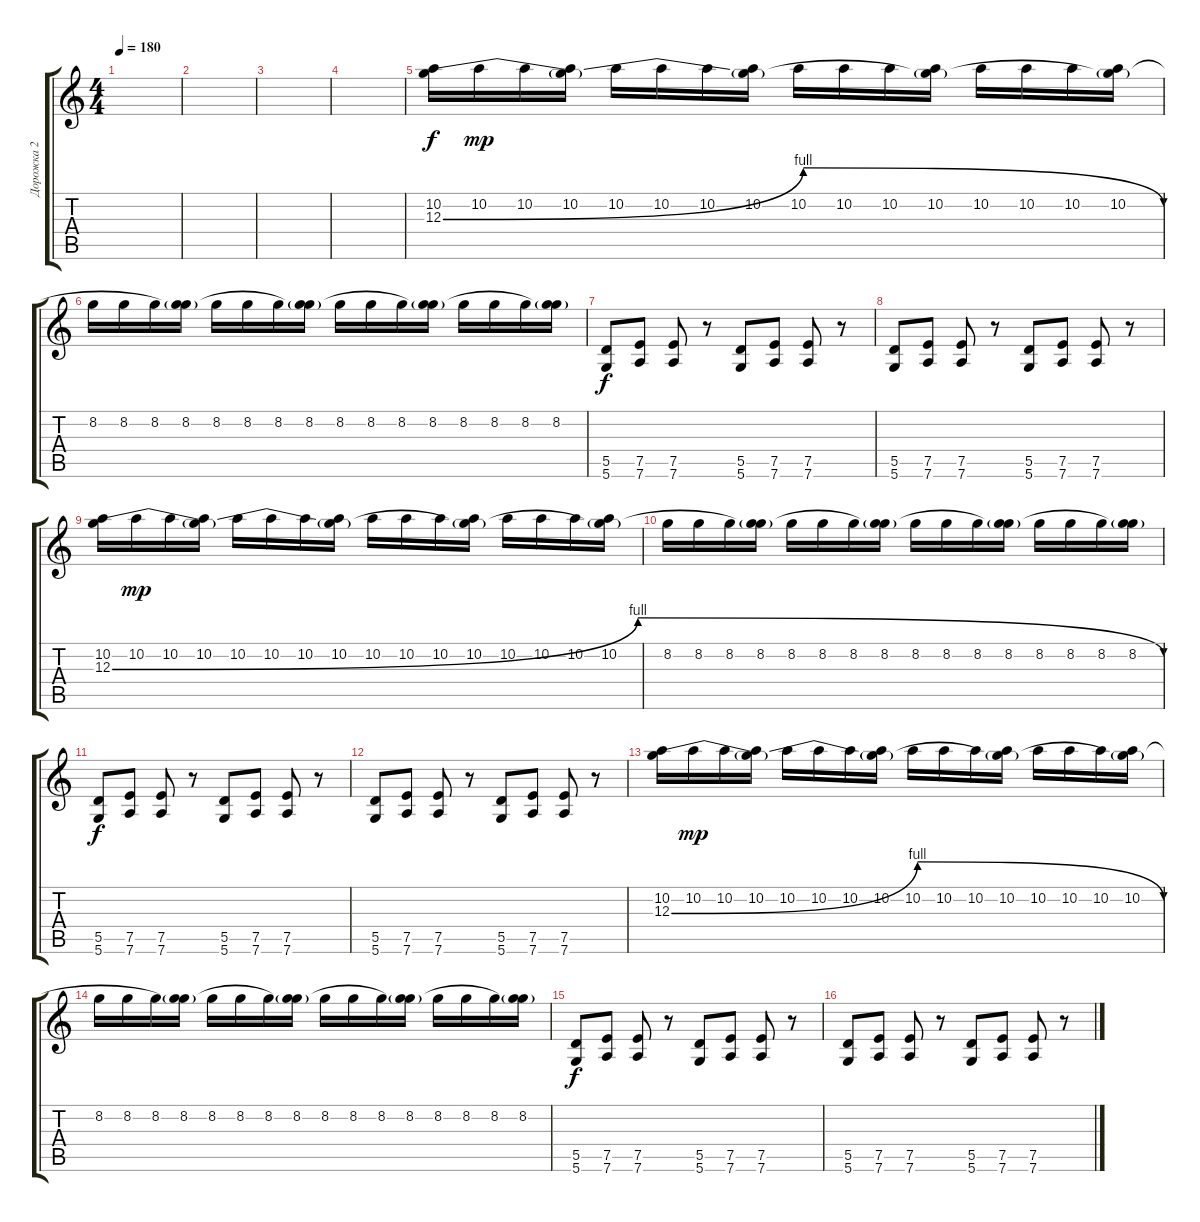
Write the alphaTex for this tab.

\track ("Дорожка 2" "Дорожка 2") {instrument overdrivenguitar}
\staff {score tabs}
\tuning (E4 B3 G3 D3 A2 D2) {hide}
\ts (4 4)
\tempo 180
\clef g2
\ks c
|
|
|
|
(10.2 12.3{be (bendrelease 0 0 4 4 30 4 60 0)}).16{dy f} 10.2.16{dy mp} 10.2.16 (10.2 12.3{t}).16 10.2.16 10.2.16 10.2.16 (10.2 12.3{t}).16 10.2.16 10.2.16 10.2.16 (10.2 12.3{t}).16 10.2.16 10.2.16 10.2.16 (10.2 12.3{t}).16 |
8.2.16 8.2.16 8.2.16 (8.2 12.3{t}).16 8.2.16 8.2.16 8.2.16 (8.2 12.3{t}).16 8.2.16 8.2.16 8.2.16 (8.2 12.3{t}).16 8.2.16 8.2.16 8.2.16 (8.2 12.3{t}).16 |
(5.5 5.6).8{dy f} (7.5 7.6).8 (7.5 7.6).8 r.8 (5.5 5.6).8 (7.5 7.6).8 (7.5 7.6).8 r.8 |
(5.5 5.6).8 (7.5 7.6).8 (7.5 7.6).8 r.8 (5.5 5.6).8 (7.5 7.6).8 (7.5 7.6).8 r.8 |
(10.2 12.3{be (bendrelease 0 0 4 4 30 4 60 0)}).16 10.2.16{dy mp} 10.2.16 (10.2 12.3{t}).16 10.2.16 10.2.16 10.2.16 (10.2 12.3{t}).16 10.2.16 10.2.16 10.2.16 (10.2 12.3{t}).16 10.2.16 10.2.16 10.2.16 (10.2 12.3{t}).16 |
8.2.16 8.2.16 8.2.16 (8.2 12.3{t}).16 8.2.16 8.2.16 8.2.16 (8.2 12.3{t}).16 8.2.16 8.2.16 8.2.16 (8.2 12.3{t}).16 8.2.16 8.2.16 8.2.16 (8.2 12.3{t}).16 |
(5.5 5.6).8{dy f} (7.5 7.6).8 (7.5 7.6).8 r.8 (5.5 5.6).8 (7.5 7.6).8 (7.5 7.6).8 r.8 |
(5.5 5.6).8 (7.5 7.6).8 (7.5 7.6).8 r.8 (5.5 5.6).8 (7.5 7.6).8 (7.5 7.6).8 r.8 |
(10.2 12.3{be (bendrelease 0 0 4 4 30 4 60 0)}).16 10.2.16{dy mp} 10.2.16 (10.2 12.3{t}).16 10.2.16 10.2.16 10.2.16 (10.2 12.3{t}).16 10.2.16 10.2.16 10.2.16 (10.2 12.3{t}).16 10.2.16 10.2.16 10.2.16 (10.2 12.3{t}).16 |
8.2.16 8.2.16 8.2.16 (8.2 12.3{t}).16 8.2.16 8.2.16 8.2.16 (8.2 12.3{t}).16 8.2.16 8.2.16 8.2.16 (8.2 12.3{t}).16 8.2.16 8.2.16 8.2.16 (8.2 12.3{t}).16 |
(5.5 5.6).8{dy f} (7.5 7.6).8 (7.5 7.6).8 r.8 (5.5 5.6).8 (7.5 7.6).8 (7.5 7.6).8 r.8 |
(5.5 5.6).8 (7.5 7.6).8 (7.5 7.6).8 r.8 (5.5 5.6).8 (7.5 7.6).8 (7.5 7.6).8 r.8
